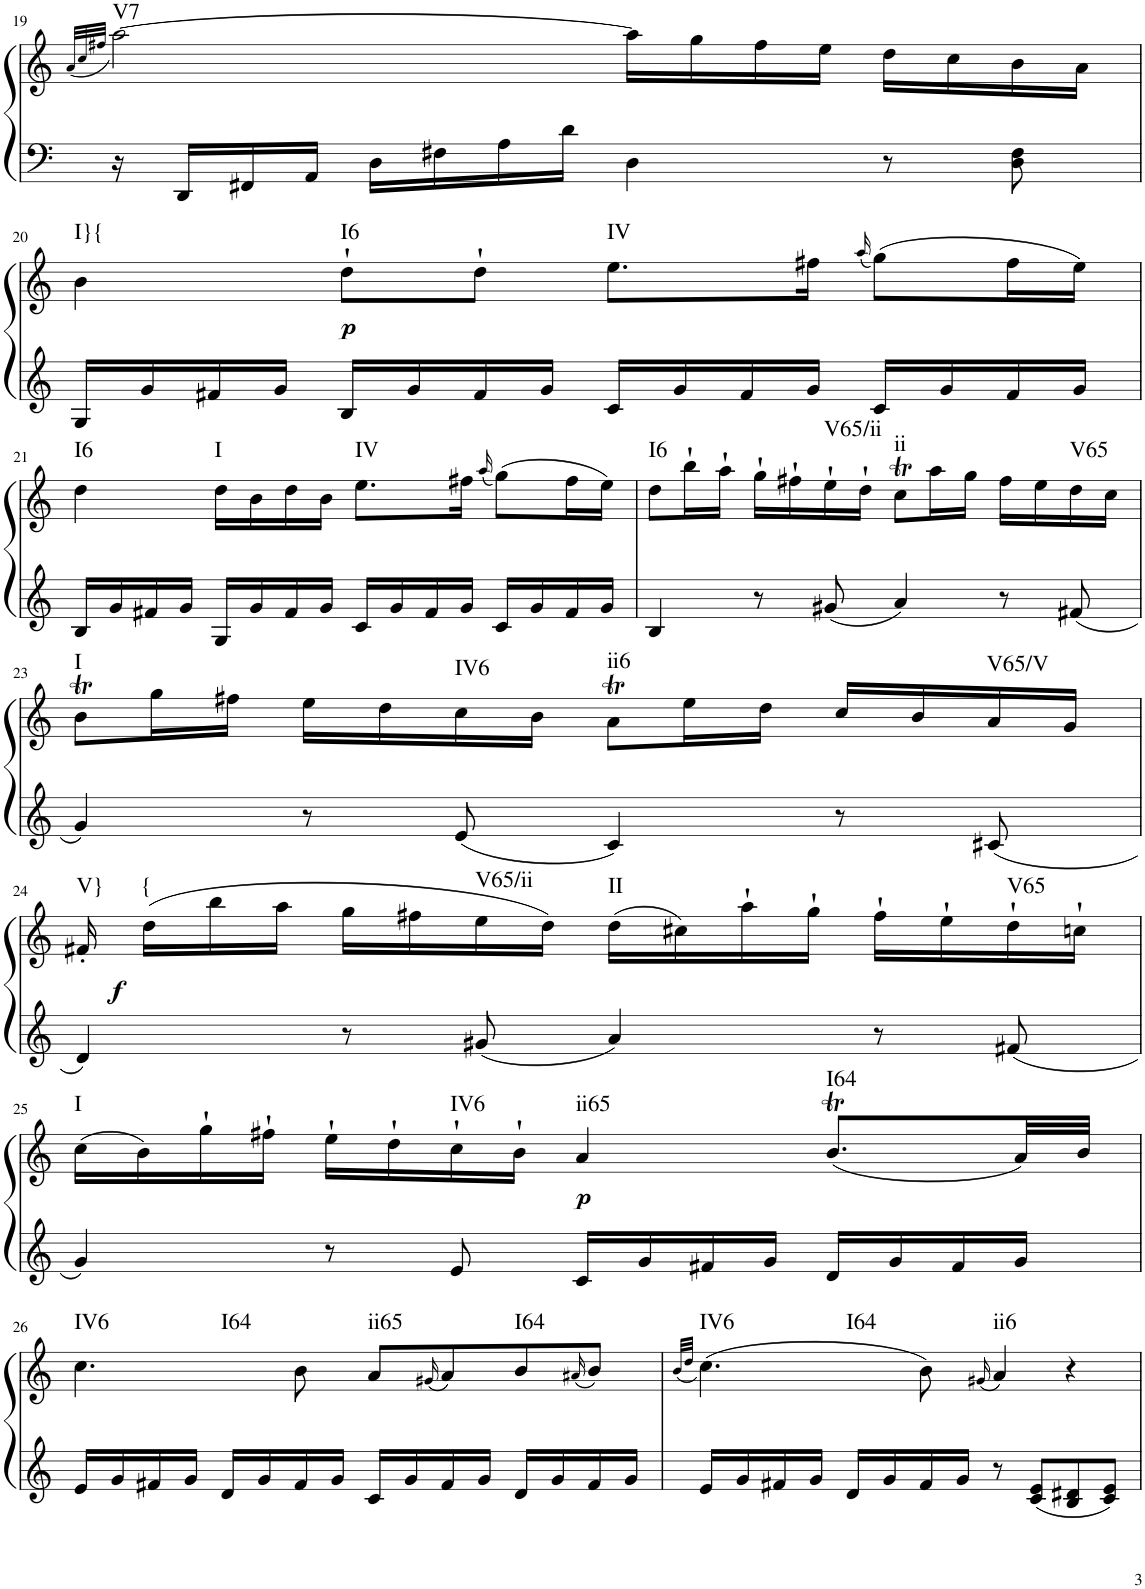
**kern	**kern	**dynam	**harte
*part1	*part1	*part1	*part1
*staff2	*staff1	*staff1/2	*
*I"Klavier linke Hand	*	*	*
!!LO:PB:g=z
*clefF4	*clefG2	*	*
*k[]	*k[]	*	*
*M4/4	*M4/4	*	*
=19	=19	=19	=19
.	(32qa/LLL	.	.
.	32qcc/	.	.
.	32qff#X/JJJ	.	.
!	!	!	!LO:H:kt=V7
16r	[2aa\)	.	N
16DD/LL	.	.	.
16FF#X/	.	.	.
16AA/JJ	.	.	.
16D\LL	.	.	.
16F#X\	.	.	.
16A\	.	.	.
16d\JJ	.	.	.
4D\	16aa\LL]	.	.
.	16gg\	.	.
.	16ff#\	.	.
.	16ee\JJ	.	.
8r	16dd\LL	.	.
.	16cc\	.	.
8D\ 8F#\	16b\	.	.
.	16a\JJ	.	.
!!LO:LB:g=z
=20	=20	=20	=20
!	!	!	!LO:H:kt=I}{
16G/LL	4b\	.	N
16g/	.	.	.
16f#X/	.	.	.
16g/JJ	.	.	.
!	!	!LO:DY:b	!LO:H:kt=I6
16B/LL	8dd`\L	p	N
16g/	.	.	.
16f#/	8dd`\J	.	.
16g/JJ	.	.	.
!	!	!	!LO:H:kt=IV
16c/LL	8.ee\L	.	N
16g/	.	.	.
16f#/	.	.	.
16g/JJ	16ff#X\Jk	.	.
.	(16qaa/	.	.
16c/LL	(8gg\L)	.	.
16g/	.	.	.
16f#/	16ff#\L	.	.
16g/JJ	16ee\JJ)	.	.
!!LO:LB:g=z
=21	=21	=21	=21
!	!	!	!LO:H:kt=I6
16B/LL	4dd\	.	N
16g/	.	.	.
16f#X/	.	.	.
16g/JJ	.	.	.
!	!	!	!LO:H:kt=I
16G/LL	16dd\LL	.	N
16g/	16b\	.	.
16f#/	16dd\	.	.
16g/JJ	16b\JJ	.	.
!	!	!	!LO:H:kt=IV
16c/LL	8.ee\L	.	N
16g/	.	.	.
16f#/	.	.	.
16g/JJ	16ff#X\Jk	.	.
.	(16qaa/	.	.
16c/LL	(8gg\L)	.	.
16g/	.	.	.
16f#/	16ff#\L	.	.
16g/JJ	16ee\JJ)	.	.
=22	=22	=22	=22
!	!	!	!LO:H:kt=I6
4B/	8dd\L	.	N
.	16bb`\L	.	.
.	16aa`\JJ	.	.
8r	16gg`\LL	.	.
.	16ff#X`\	.	.
!	!	!	!LO:H:kt=V65/ii
8g#X/	16ee`\	.	N
.	16dd`\JJ	.	.
!	!	!	!LO:H:kt=ii
4a/	8ccT\L	.	N
.	16aa\L	.	.
.	16gg\JJ	.	.
8r	16ff#\LL	.	.
.	16ee\	.	.
!	!	!	!LO:H:kt=V65
8f#X/	16dd\	.	N
.	16cc\JJ	.	.
!!LO:LB:g=z
=23	=23	=23	=23
!	!	!	!LO:H:kt=I
4g/	8bt\L	.	N
.	16gg\L	.	.
.	16ff#X\JJ	.	.
8r	16ee\LL	.	.
.	16dd\	.	.
!	!	!	!LO:H:kt=IV6
8e/	16cc\	.	N
.	16b\JJ	.	.
!	!	!	!LO:H:kt=ii6
4c/	8aT\L	.	N
.	16ee\L	.	.
.	16dd\JJ	.	.
8r	16cc/LL	.	.
.	16b/	.	.
!	!	!	!LO:H:kt=V65/V
8c#X/	16a/	.	N
.	16g/JJ	.	.
!!LO:LB:g=z
=24	=24	=24	=24
!	!	!LO:DY:a=2	!LO:H:kt=V}
4d/	16f#X'/	f	N
!	!	!	!LO:H:kt={
.	(16dd\LL	.	N
.	16bb\	.	.
.	16aa\JJ	.	.
8r	16gg\LL	.	.
.	16ff#X\	.	.
!	!	!	!LO:H:kt=V65/ii
8g#X/	16ee\	.	N
.	16dd\JJ)	.	.
!	!	!	!LO:H:kt=II
4a/	(16dd\LL	.	N
.	16cc#X\)	.	.
.	16aa`\	.	.
.	16gg`\JJ	.	.
8r	16ff#`\LL	.	.
.	16ee`\	.	.
!	!	!	!LO:H:kt=V65
8f#X/	16dd`\	.	N
.	16ccn`\JJ	.	.
!!LO:LB:g=z
=25	=25	=25	=25
!	!	!	!LO:H:kt=I
4g/	(16cc\LL	.	N
.	16b\)	.	.
.	16gg`\	.	.
.	16ff#X`\JJ	.	.
8r	16ee`\LL	.	.
.	16dd`\	.	.
!	!	!	!LO:H:kt=IV6
8e/	16cc`\	.	N
.	16b`\JJ	.	.
!	!	!LO:DY:b	!LO:H:kt=ii65
16c/LL	4a/	p	N
16g/	.	.	.
16f#X/	.	.	.
16g/JJ	.	.	.
!	!	!	!LO:H:kt=I64
16d/LL	(8.bt/L	.	N
16g/	.	.	.
16f#/	.	.	.
16g/JJ	32a/LL)	.	.
.	32b/JJJ	.	.
!!LO:LB:g=z
=26	=26	=26	=26
!	!	!	!LO:H:n=1:kt=IV6
!	!	!	!LO:H:n=2:kt=I64
16e/LL	4.cc\	.	N N
16g/	.	.	.
16f#X/	.	.	.
16g/JJ	.	.	.
16d/LL	.	.	.
16g/	.	.	.
16f#/	8b\	.	.
16g/JJ	.	.	.
!	!	!	!LO:H:kt=ii65
16c/LL	8a/L	.	N
16g/	.	.	.
.	(16qg#X/	.	.
16f#/	8a/)	.	.
16g/JJ	.	.	.
!	!	!	!LO:H:kt=I64
16d/LL	8b/	.	N
16g/	.	.	.
.	(16qa#X/	.	.
16f#/	8b/J)	.	.
16g/JJ	.	.	.
=27	=27	=27	=27
.	(32qb/LLL	.	.
.	32qdd/JJJ	.	.
!	!	!	!LO:H:n=1:kt=IV6
!	!	!	!LO:H:n=2:kt=I64
16e/LL	(4.cc\)	.	N N
16g/	.	.	.
16f#X/	.	.	.
16g/JJ	.	.	.
16d/LL	.	.	.
16g/	.	.	.
16f#/	8b\)	.	.
16g/JJ	.	.	.
.	(16qg#X/	.	.
!	!	!	!LO:H:kt=ii6
8r	4a/)	.	N
8c/ 8e/L	.	.	.
8B/ 8d#X/	4r	.	.
8c/ 8e/J	.	.	.
=	=	=	=
*-	*-	*-	*-
